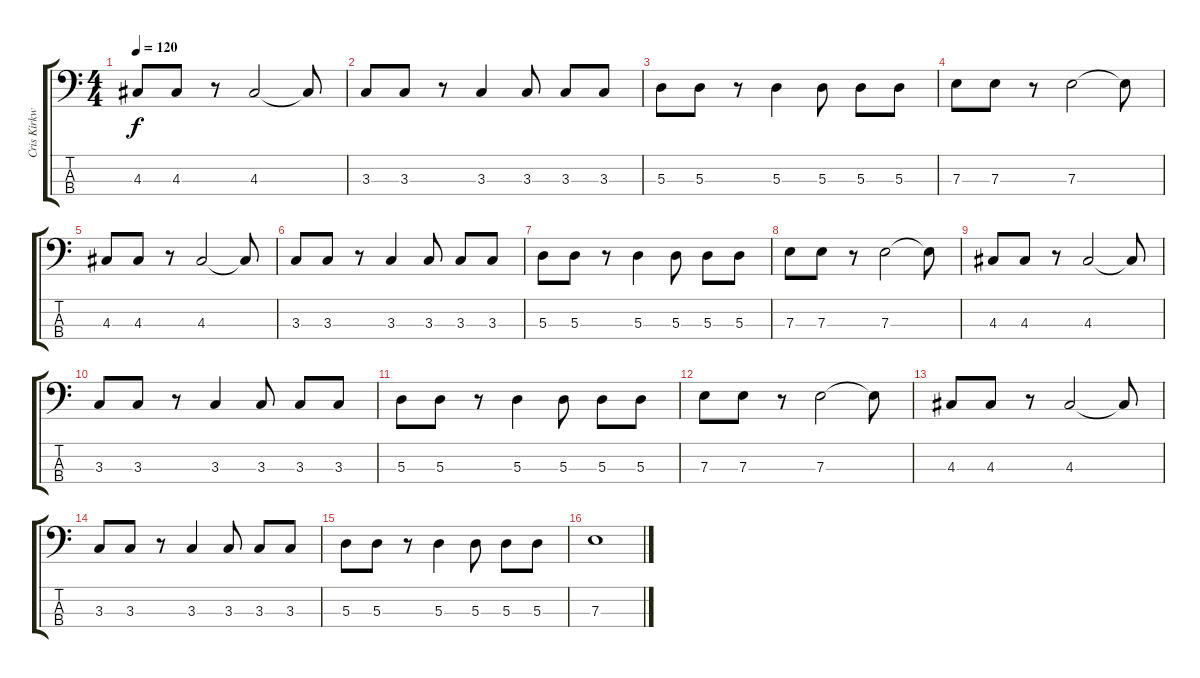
\track ("Cris Kirkwood" "Cris Kirkw") {instrument electricbasspick}
\staff {score tabs}
\tuning (G2 D2 A1 E1) {hide}
\ts (4 4)
\tempo 120
\clef f4
\ks c
4.3.8{dy f} 4.3.8 r.8 4.3.2 4.3{t}.8 |
3.3.8 3.3.8 r.8 3.3.4 3.3.8 3.3.8 3.3.8 |
5.3.8 5.3.8 r.8 5.3.4 5.3.8 5.3.8 5.3.8 |
7.3.8 7.3.8 r.8 7.3.2 7.3{t}.8 |
4.3.8 4.3.8 r.8 4.3.2 4.3{t}.8 |
3.3.8 3.3.8 r.8 3.3.4 3.3.8 3.3.8 3.3.8 |
5.3.8 5.3.8 r.8 5.3.4 5.3.8 5.3.8 5.3.8 |
7.3.8 7.3.8 r.8 7.3.2 7.3{t}.8 |
4.3.8 4.3.8 r.8 4.3.2 4.3{t}.8 |
3.3.8 3.3.8 r.8 3.3.4 3.3.8 3.3.8 3.3.8 |
5.3.8 5.3.8 r.8 5.3.4 5.3.8 5.3.8 5.3.8 |
7.3.8 7.3.8 r.8 7.3.2 7.3{t}.8 |
4.3.8 4.3.8 r.8 4.3.2 4.3{t}.8 |
3.3.8 3.3.8 r.8 3.3.4 3.3.8 3.3.8 3.3.8 |
5.3.8 5.3.8 r.8 5.3.4 5.3.8 5.3.8 5.3.8 |
7.3.1
